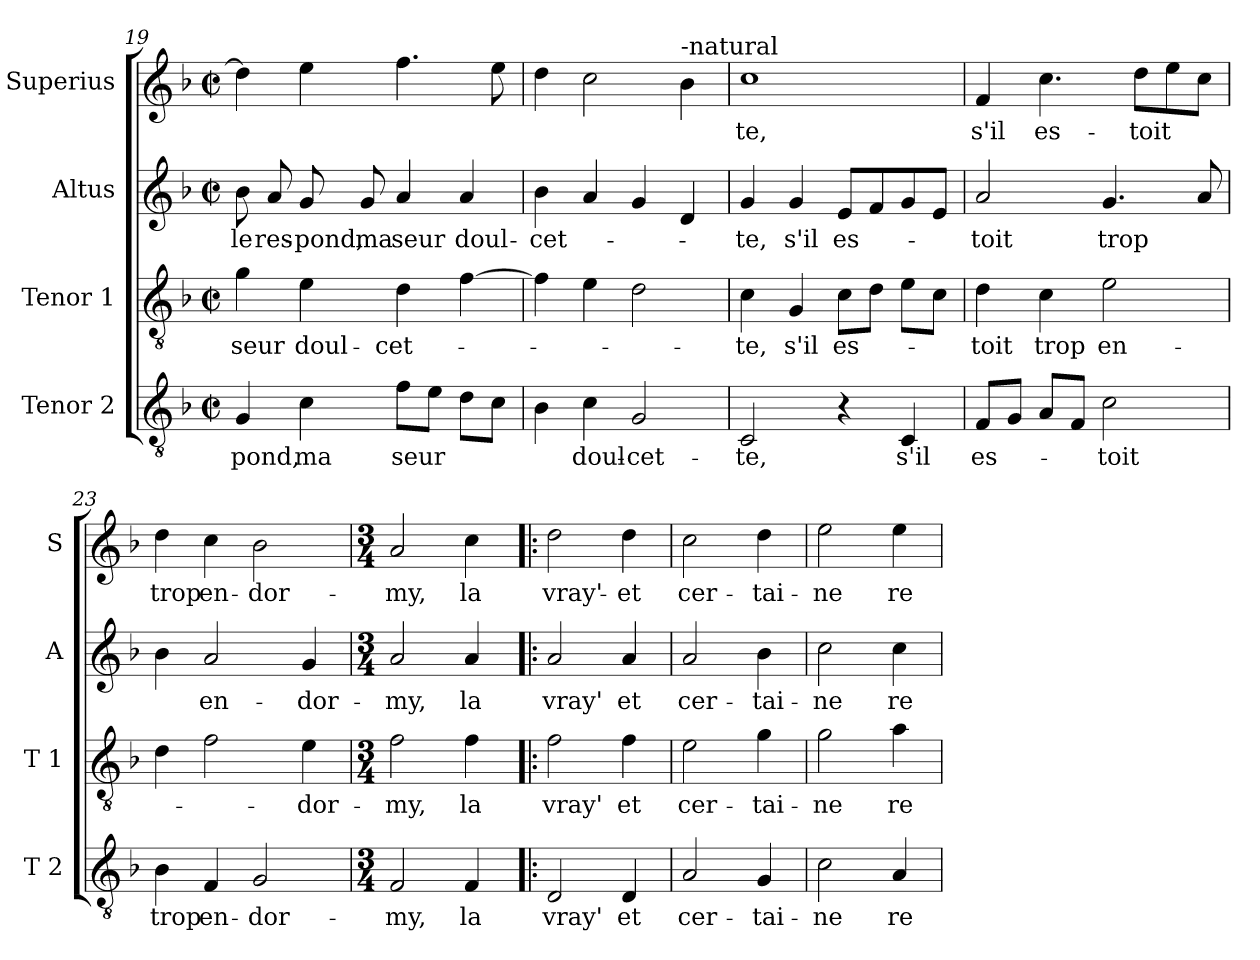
**kern	**text	**kern	**text	**kern	**text	**kern	**text
*part4	*part4	*part3	*part3	*part2	*part2	*part1	*part1
*staff4	*staff4	*staff3	*staff3	*staff2	*staff2	*staff1	*staff1
*I"Tenor 2	*	*I"Tenor 1	*	*I"Altus	*	*I"Superius	*
*I'T 2	*	*I'T 1	*	*I'A	*	*I'S	*
*clefGv2	*	*clefGv2	*	*clefG2	*	*clefG2	*
*k[b-]	*	*k[b-]	*	*k[b-]	*	*k[b-]	*
*F:	*	*F:	*	*F:	*	*F:	*
*M2/2	*	*M2/2	*	*M2/2	*	*M2/2	*
*met(c|)	*	*met(c|)	*	*met(c|)	*	*met(c|)	*
=19	=19	=19	=19	=19	=19	=19	=19
4G/	-pond,	4g\	seur	8b-\	-le	4dd\]	.
.	.	.	.	8a/	res-	.	.
4c\	ma	4e\	doul-	8g/	-pond,	4ee\	.
.	.	.	.	8g/	ma	.	.
8f\L	seur	4d\	-cet-	4a/	seur	4.ff\	.
8e\J	.	.	.	.	.	.	.
8d\L	.	[4f\	.	4a/	doul-	.	.
8c\J	.	.	.	.	.	8ee\	.
=20	=20	=20	=20	=20	=20	=20	=20
4B-\	.	4f\]	.	4b-\	-cet-	4dd\	.
4c\	doul-	4e\	.	4a/	.	2cc\	.
2G/	-cet-	2d\	.	4g/	.	.	.
!	!	!	!	!	!	!LO:TX:a:t=-natural	!
.	.	.	.	4d/	.	4b-\	.
!!LO:LB:g=z
=21	=21	=21	=21	=21	=21	=21	=21
2C/	-te,	4c\	-te,	4g/	-te,	1cc	-te,
.	.	4G/	s'il	4g/	s'il	.	.
4r	.	8c\L	es-	8e/L	es-	.	.
.	.	8d\J	.	8f/	.	.	.
4C/	s'il	8e\L	.	8g/	.	.	.
.	.	8c\J	.	8e/J	.	.	.
=22	=22	=22	=22	=22	=22	=22	=22
8F/L	es-	4d\	-toit	2a/	-toit	4f/	s'il
8G/J	.	.	.	.	.	.	.
8A/L	.	4c\	trop	.	.	4.cc\	es-
8F/J	.	.	.	.	.	.	.
2c\	-toit	2e\	en-	4.g/	trop	.	.
.	.	.	.	.	.	8dd\L	-toit
.	.	.	.	.	.	8ee\	.
.	.	.	.	8a/	.	8cc\J	.
=23	=23	=23	=23	=23	=23	=23	=23
4B-\	trop	4d\	.	4b-\	.	4dd\	trop
4F/	en-	2f\	.	2a/	en-	4cc\	en-
2G/	-dor-	.	.	.	.	2b-\	-dor-
.	.	4e\	-dor-	4g/	-dor-	.	.
=24	=24	=24	=24	=24	=24	=24	=24
*M3/4	*	*M3/4	*	*M3/4	*	*M3/4	*
2F/	-my,	2f\	-my,	2a/	-my,	2a/	-my,
4F/	la	4f\	la	4a/	la	4cc\	la
=25!|:	=25!|:	=25!|:	=25!|:	=25!|:	=25!|:	=25!|:	=25!|:
2D/	vray'	2f\	vray'	2a/	vray'	2dd\	vray'-
4D/	et	4f\	et	4a/	et	4dd\	-et
!!LO:PB:g=z
=26	=26	=26	=26	=26	=26	=26	=26
2A/	cer-	2e\	cer-	2a/	cer-	2cc\	cer-
4G/	-tai-	4g\	-tai-	4b-\	-tai-	4dd\	-tai-
=27	=27	=27	=27	=27	=27	=27	=27
2c\	-ne	2g\	-ne	2cc\	-ne	2ee\	-ne
4A/	re-	4a\	re-	4cc\	re-	4ee\	re-
=	=	=	=	=	=	=	=
*-	*-	*-	*-	*-	*-	*-	*-
